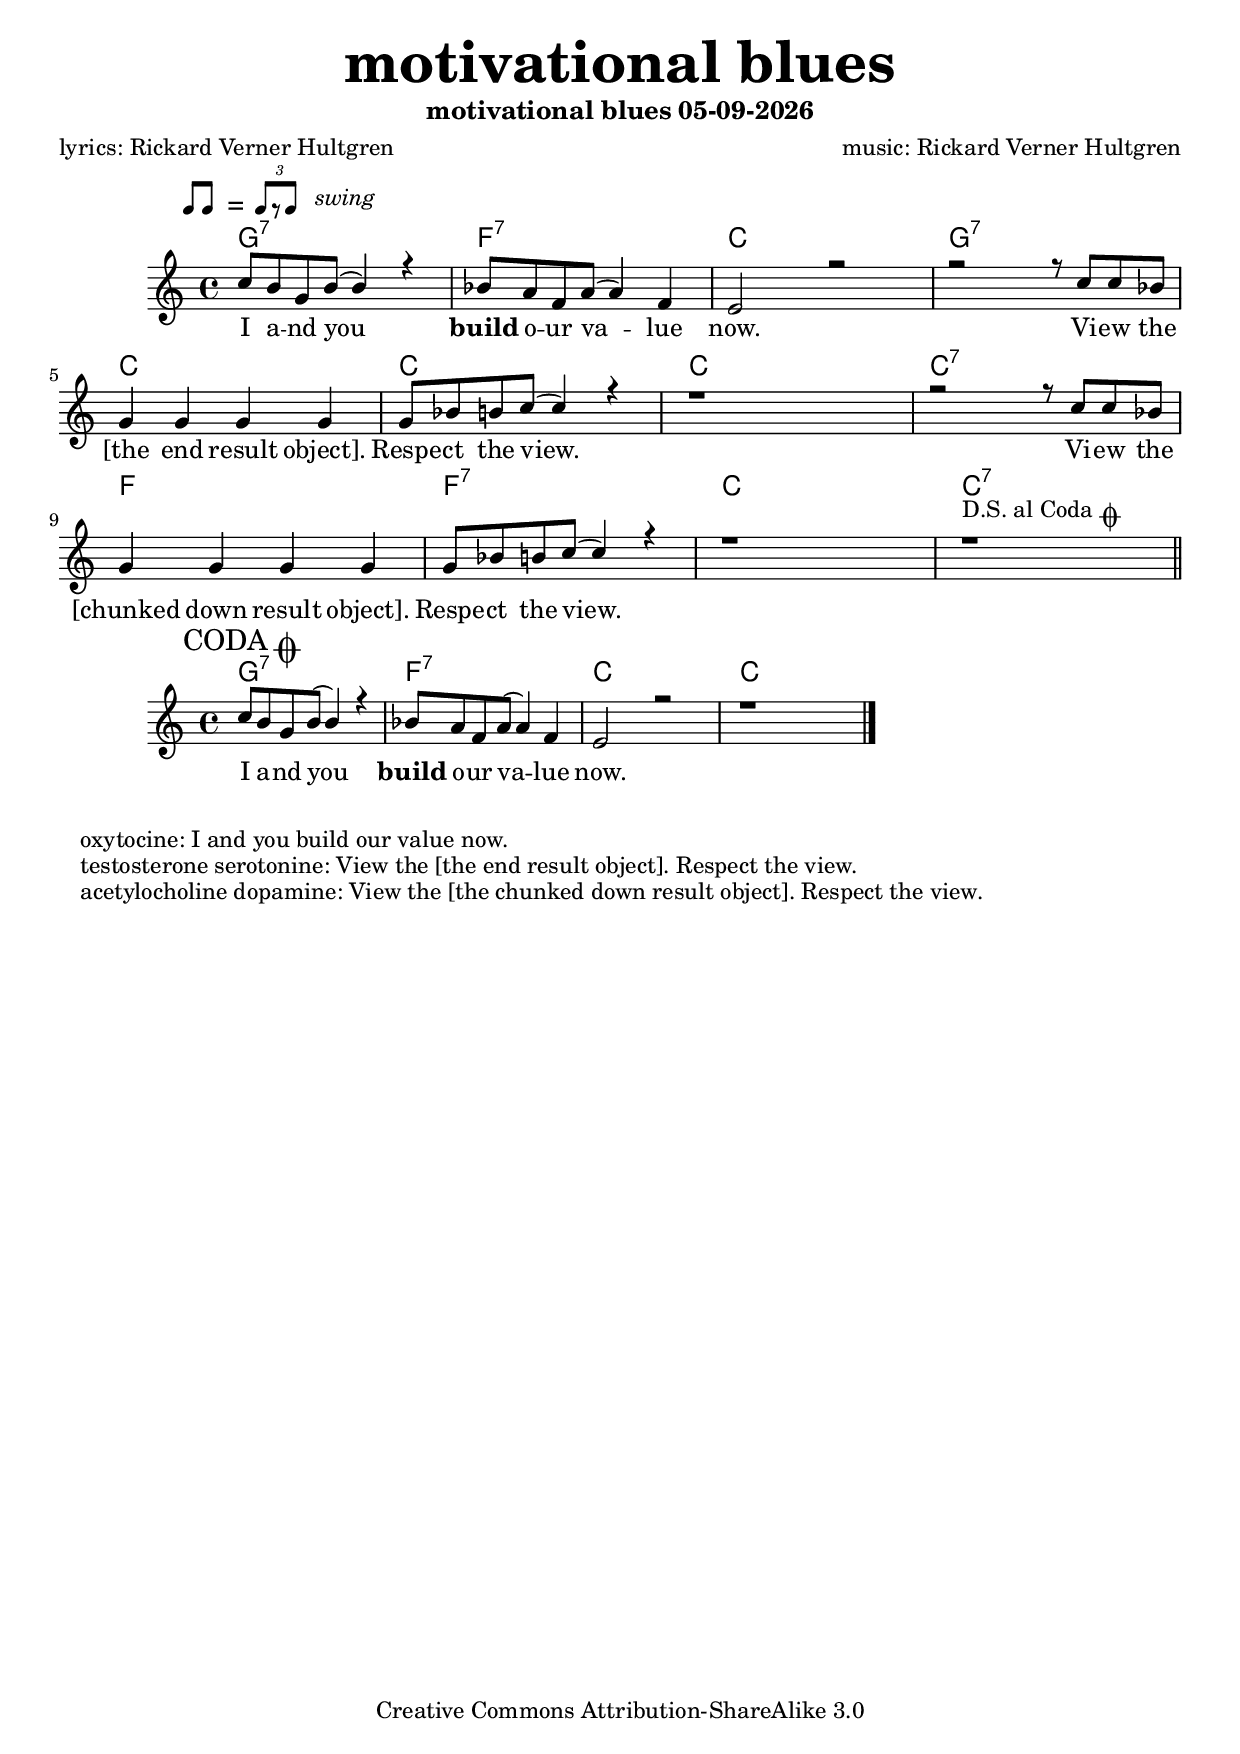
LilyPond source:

%%
%%Copyright 2017 Rickard Verner Hultgren
%%Redistribution and use in source and binary forms, with or without modification, are permitted provided that the following conditions are met:
%%1. Redistributions of source code must retain the above copyright notice, this list of conditions and the following disclaimer.
%%2. Redistributions in binary form must reproduce the above copyright notice, this list of conditions and the following disclaimer in the documentation and/or other materials provided with the distribution.
%%THIS SOFTWARE IS PROVIDED BY THE COPYRIGHT HOLDERS AND CONTRIBUTORS "AS IS" AND ANY EXPRESS OR IMPLIED WARRANTIES, INCLUDING, BUT NOT LIMITED TO, THE IMPLIED WARRANTIES OF MERCHANTABILITY AND FITNESS FOR A PARTICULAR PURPOSE ARE DISCLAIMED. IN NO EVENT SHALL THE COPYRIGHT HOLDER OR CONTRIBUTORS BE LIABLE FOR ANY DIRECT, INDIRECT, INCIDENTAL, SPECIAL, EXEMPLARY, OR CONSEQUENTIAL DAMAGES (INCLUDING, BUT NOT LIMITED TO, PROCUREMENT OF SUBSTITUTE GOODS OR SERVICES; LOSS OF USE, DATA, OR PROFITS; OR BUSINESS INTERRUPTION) HOWEVER CAUSED AND ON ANY THEORY OF LIABILITY, WHETHER IN CONTRACT, STRICT LIABILITY, OR TORT (INCLUDING NEGLIGENCE OR OTHERWISE) ARISING IN ANY WAY OUT OF THE USE OF THIS SOFTWARE, EVEN IF ADVISED OF THE POSSIBILITY OF SUCH DAMAGE.


\version "2.18.2"
 
%%\include "svenska.ly"
%%\include "english.ly"

swing = \mark \markup { 
  \line \general-align #Y #DOWN { \score { 
  \new Staff \with {
    fontSize = #-2
    \override StaffSymbol #'line-count = #0 
    \override VerticalAxisGroup #'Y-extent = #'(0 . 0)
  }
  \relative { 
    \stemUp 
    \override Score.SpacingSpanner 
      #'common-shortest-duration = #(ly:make-moment 3 16) 
    \override Beam #'positions = #'(2.5 . 2.5)
    b'8[ b8] 
  }
  \layout {
    ragged-right= ##t
    indent = 0
    \context { 
    \Staff \remove "Clef_engraver" 
    \remove "Time_signature_engraver" }
  }} " ="
  \score { \new Staff \with {
    fontSize = #-2
    \override StaffSymbol #'line-count = #0 
    \override VerticalAxisGroup #'Y-extent = #'(0 . 0)
  }
  \relative { 
    \stemUp 
    \override Score.SpacingSpanner 
      #'common-shortest-duration = #(ly:make-moment 3 16)
    \override Beam #'positions = #'(2.5 . 2.5)
    \times 2/3 { b'8[ r b8] } 
  }
  \layout {
    ragged-right= ##t
    indent = 0
    \context { 
      \Staff 
      \remove "Clef_engraver" 
      \remove "Time_signature_engraver" }
    }}
  \fontsize #-2
  \italic { "  swing" }
  }
}

date = #(strftime "%d-%m-%Y" (localtime (current-time)))

italic = {
  \override Lyrics.LyricText.font-shape = #'italic
  
}

bold = {

  \override Lyrics.LyricText.font-series = #'bold
}

normal = {
  \revert Lyrics.LyricText.font-shape
  \revert Lyrics.LyricText.font-series
}


\header {
  title = \markup {  \fontsize #4"motivational blues"}
  subtitle = \markup {  "motivational blues" \date }
  poet = "lyrics: Rickard Verner Hultgren"
  composer = "music: Rickard Verner Hultgren"
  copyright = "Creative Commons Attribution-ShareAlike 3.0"
}

keyTime = { \key c \major \time 4/4 }
ManualOneVoiceOneMusic = \relative c' {

      
      
  		c'8 b g b(b4) r4
		bes8  a  f  a(a4)  f4 
		e2 r2 
		r2 r8 c'8 c8 bes8
		g4 g g g
		g8 bes8 b8 c8(c4) r4
		r1 
		r2 r8 c8 c8 bes8
		g4 g g g
		g8 bes8 b8 c8(c4) r4
		r1
		r1   ^\markup { { "D.S. al Coda" \musicglyph #"scripts.coda" } }


        	
		
}


ManualOneVoiceOneMusicCoda = \relative c' {

  %% \mark \markup { "CODA" \musicglyph #"scripts.coda" }
  	 c'8 b g b(b4) r4
		bes8  a  f  a(a4)  f4 
		e2 r2 
		r1 		
}


ManualTwoTwoMusic = \relative c {
 <b d f g>1 <c d f a >1  <c e g>1 <b d f g>1 <c e g>1 <c e g>1 <c e g>1 <c e g>1 <c d f a>1 <c d f a>1 <c e g>1 <c e g>1 \bar ":|"
}

ManualTwoTwoMusicCoda = \relative c {
<b d f g>1 <c d f a >1  <c e g>1 <c e g>1 \bar ":|"
}


\layout {
  \context {
    \Score
    proportionalNotationDuration = #(ly:make-moment 1 4)
    
  }
}

\score {
  <<  % PianoStaff and Pedal Staff must be simultaneous
    \new PianoStaff <<
      \chords { g1:7 f1:7 c1 g1:7 c1 c1 c1 c1:7 f1: f1:7 c1 c1:7 }
      \new Staff = "ManualOne" <<
\textLengthOn
s1*6^\markup {  }
\keyTime  % set key and time signature
        \clef "treble"
        \new Voice {
          \swing
          \voiceOne
         
          \ManualOneVoiceOneMusic
          \bar "||"
        }
        \addlyrics {
        I a -- nd you \bold build \normal o -- ur va -- lue now. Vi -- ew the [the end result object]. Respe -- ct the view. Vi -- ew the [chunked down result object]. Respe -- ct the view.
        } 
      >>  % end ManualOne Staff context
      %%\new Staff = "ManualTwo" \with {

      
      %%} <<
      %%  \keyTime
      %%  \clef "bass"
      %%  \new Voice {
      %%    \ManualTwoTwoMusic
      %%   \bar "||"
      %%  }
       
      %%>>   % end ManualTwo Staff context
      
    >>
>>    
\layout {}
\midi {\tempo 4 = 140}
}
\score {
<<    
    
        \new PianoStaff <<
      
\chords { g1:7 f1:7 c1 c1 }      
      \new Staff = "ManualOneCoda" <<

\textLengthOn
\mark \markup { "CODA" \musicglyph #"scripts.coda" }
\keyTime  % set key and time signature
        \clef "treble"
        \new Voice {
          
          \voiceOne
          
          \ManualOneVoiceOneMusicCoda
          \bar "|."

        }
        \addlyrics {
        I a -- nd you \bold build \normal o -- ur va -- lue now.
        }
      >>  % end ManualOne Staff context
      
      %%\new Staff = "ManualTwoCoda" \with {
      
      %%} <<
        %%\keyTime
        %%\clef "bass"
        %%\new Voice {
          
        %%  \ManualTwoTwoMusicCoda
        %% \bar "|."
        %%}
       
      %%>>   % end ManualTwo Staff context
      
    >>
    
    
  >>


}


#(define-markup-list-command (paragraph layout props args) (markup-list?)
  (interpret-markup-list layout props
   (make-justified-lines-markup-list (cons (make-hspace-markup 2) args))))

\markuplist {
  \override-lines #'(baseline-skip . 2.5) {
    \paragraph {
oxytocine: I and you build our value now.
    }\paragraph {
testosterone serotonine: View the [the end result object]. Respect the view. 
    }\paragraph {
acetylocholine dopamine: View the [the chunked down result object]. Respect the view. 
    }
    
  }
}
